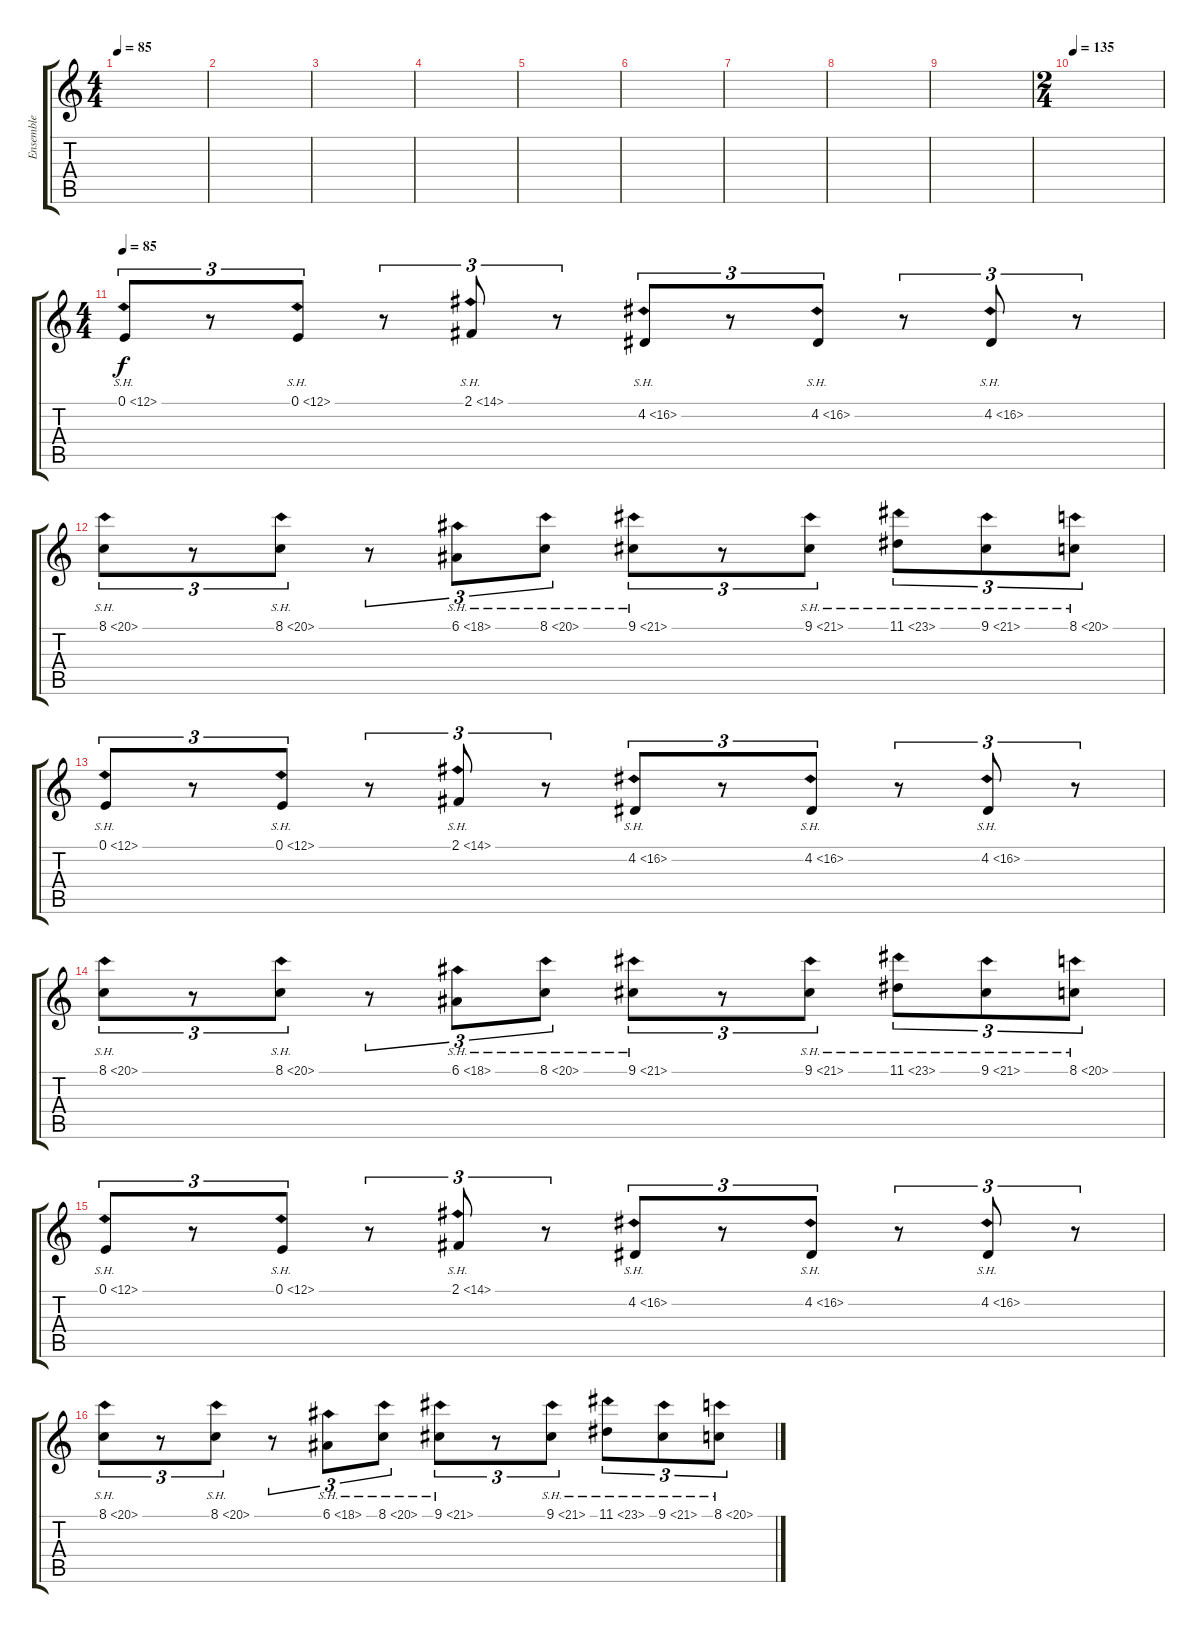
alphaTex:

\track ("Ensemble" "Ensemble") {instrument stringensemble1}
\staff {score tabs}
\tuning (E4 B3 G3 D3 A2 E2) {hide}
\ts (4 4)
\tempo 85
\clef g2
\ks c
|
|
|
|
|
|
|
|
|
\ts (2 4)
\tempo 135
|
\ts (4 4)
\tempo 85
0.1{sh 12}.8{tu (3 2)} r.8{tu (3 2)} 0.1{sh 12}.8{tu (3 2)} r.8{tu (3 2)} 2.1{sh 12}.8{tu (3 2)} r.8{tu (3 2)} 4.2{sh 12}.8{tu (3 2)} r.8{tu (3 2)} 4.2{sh 12}.8{tu (3 2)} r.8{tu (3 2)} 4.2{sh 12}.8{tu (3 2)} r.8{tu (3 2)} |
8.1{sh 12}.8{tu (3 2)} r.8{tu (3 2)} 8.1{sh 12}.8{tu (3 2)} r.8{tu (3 2)} 6.1{sh 12}.8{tu (3 2)} 8.1{sh 12}.8{tu (3 2)} 9.1{sh 12}.8{tu (3 2)} r.8{tu (3 2)} 9.1{sh 12}.8{tu (3 2)} 11.1{sh 12}.8{tu (3 2)} 9.1{sh 12}.8{tu (3 2)} 8.1{sh 12}.8{tu (3 2)} |
0.1{sh 12}.8{tu (3 2)} r.8{tu (3 2)} 0.1{sh 12}.8{tu (3 2)} r.8{tu (3 2)} 2.1{sh 12}.8{tu (3 2)} r.8{tu (3 2)} 4.2{sh 12}.8{tu (3 2)} r.8{tu (3 2)} 4.2{sh 12}.8{tu (3 2)} r.8{tu (3 2)} 4.2{sh 12}.8{tu (3 2)} r.8{tu (3 2)} |
8.1{sh 12}.8{tu (3 2)} r.8{tu (3 2)} 8.1{sh 12}.8{tu (3 2)} r.8{tu (3 2)} 6.1{sh 12}.8{tu (3 2)} 8.1{sh 12}.8{tu (3 2)} 9.1{sh 12}.8{tu (3 2)} r.8{tu (3 2)} 9.1{sh 12}.8{tu (3 2)} 11.1{sh 12}.8{tu (3 2)} 9.1{sh 12}.8{tu (3 2)} 8.1{sh 12}.8{tu (3 2)} |
0.1{sh 12}.8{tu (3 2)} r.8{tu (3 2)} 0.1{sh 12}.8{tu (3 2)} r.8{tu (3 2)} 2.1{sh 12}.8{tu (3 2)} r.8{tu (3 2)} 4.2{sh 12}.8{tu (3 2)} r.8{tu (3 2)} 4.2{sh 12}.8{tu (3 2)} r.8{tu (3 2)} 4.2{sh 12}.8{tu (3 2)} r.8{tu (3 2)} |
8.1{sh 12}.8{tu (3 2)} r.8{tu (3 2)} 8.1{sh 12}.8{tu (3 2)} r.8{tu (3 2)} 6.1{sh 12}.8{tu (3 2)} 8.1{sh 12}.8{tu (3 2)} 9.1{sh 12}.8{tu (3 2)} r.8{tu (3 2)} 9.1{sh 12}.8{tu (3 2)} 11.1{sh 12}.8{tu (3 2)} 9.1{sh 12}.8{tu (3 2)} 8.1{sh 12}.8{tu (3 2)}
